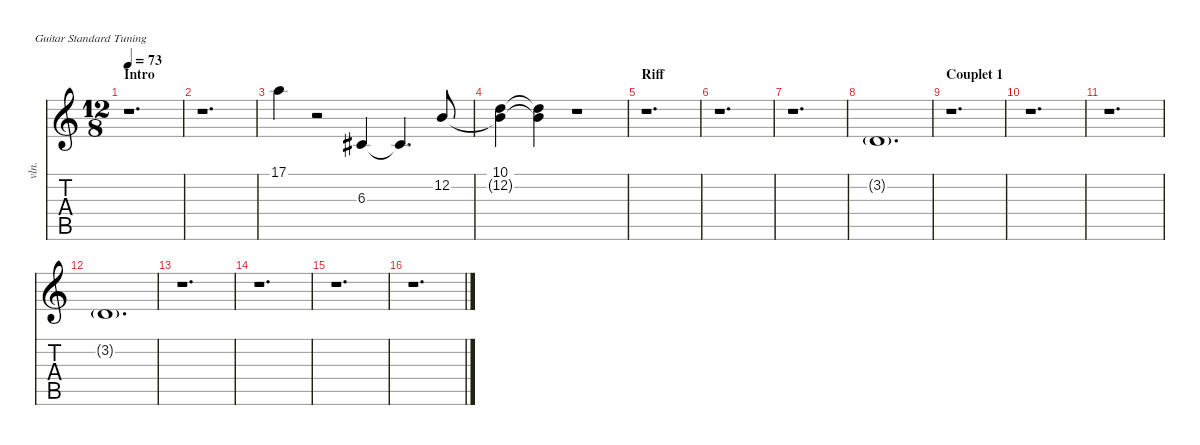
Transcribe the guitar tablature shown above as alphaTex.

\defaultSystemsLayout 4
\hideDynamics
\bracketExtendMode nobrackets
\otherSystemsTrackNameOrientation horizontal
\track ("Violins" "vln.") {instrument stringensemble1}
\staff {score tabs}
\tuning (E4 B3 G3 D3 A2 E2)
\ts (12 8)
\section ("" "Intro")
\tempo 73
\clef g2
\ks c
r.1{d dy f instrument stringensemble1 beam Down} |
r.1{d beam Down} |
17.1.4{instrument celesta beam Down} r.2{beam Down} 6.3{acc #}.4{beam Up} 6.3{t acc #}.4{d beam Up} 12.2.8{beam Up} |
(10.1 12.2{t}).4{beam Down} (10.1{t} 12.2{t}).4{beam Down} r.1{beam Down} |
\section ("" "Riff")
r.1{d instrument stringensemble1 beam Down} |
r.1{d beam Down} |
r.1{d beam Down} |
3.2{g}.1{d beam Up} |
\section ("" "Couplet 1")
r.1{d beam Down} |
r.1{d beam Down} |
r.1{d beam Down} |
3.2{g}.1{d beam Up} |
r.1{d beam Down} |
r.1{d beam Down} |
r.1{d beam Down} |
r.1{d beam Down}
